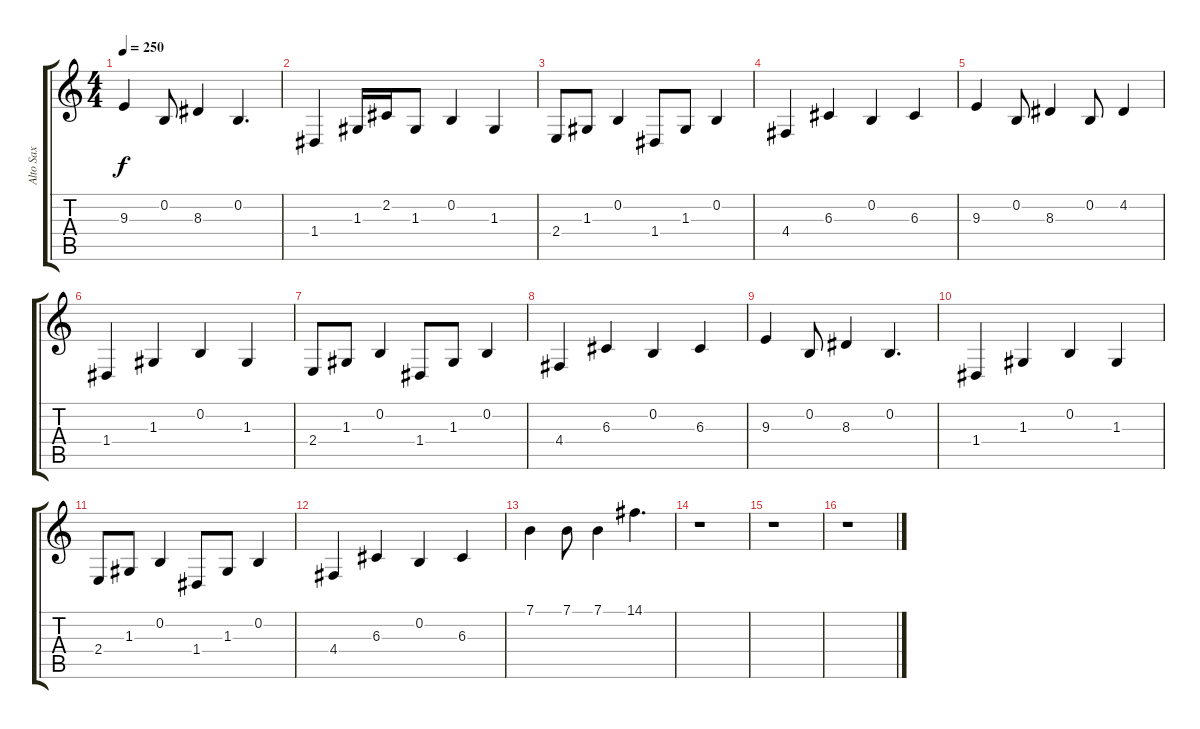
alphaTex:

\track ("Alto Sax" "Alto Sax") {instrument altosax}
\staff {score tabs}
\tuning (E4 B3 G3 D3 A2 E2) {hide}
\ts (4 4)
\tempo 250
\clef g2
\ks c
9.3.4{dy f} 0.2.8 8.3.4 0.2.4{d} |
1.4.4 1.3.16 2.2.16 1.3.8 0.2.4 1.3.4 |
2.4.8 1.3.8 0.2.4 1.4.8 1.3.8 0.2.4 |
4.4.4 6.3.4 0.2.4 6.3.4 |
9.3.4 0.2.8 8.3.4 0.2.8 4.2.4 |
1.4.4 1.3.4 0.2.4 1.3.4 |
2.4.8 1.3.8 0.2.4 1.4.8 1.3.8 0.2.4 |
4.4.4 6.3.4 0.2.4 6.3.4 |
9.3.4 0.2.8 8.3.4 0.2.4{d} |
1.4.4 1.3.4 0.2.4 1.3.4 |
2.4.8 1.3.8 0.2.4 1.4.8 1.3.8 0.2.4 |
4.4.4 6.3.4 0.2.4 6.3.4 |
7.1.4 7.1.8 7.1.4 14.1.4{d} |
r.1 |
r.1 |
r.1
